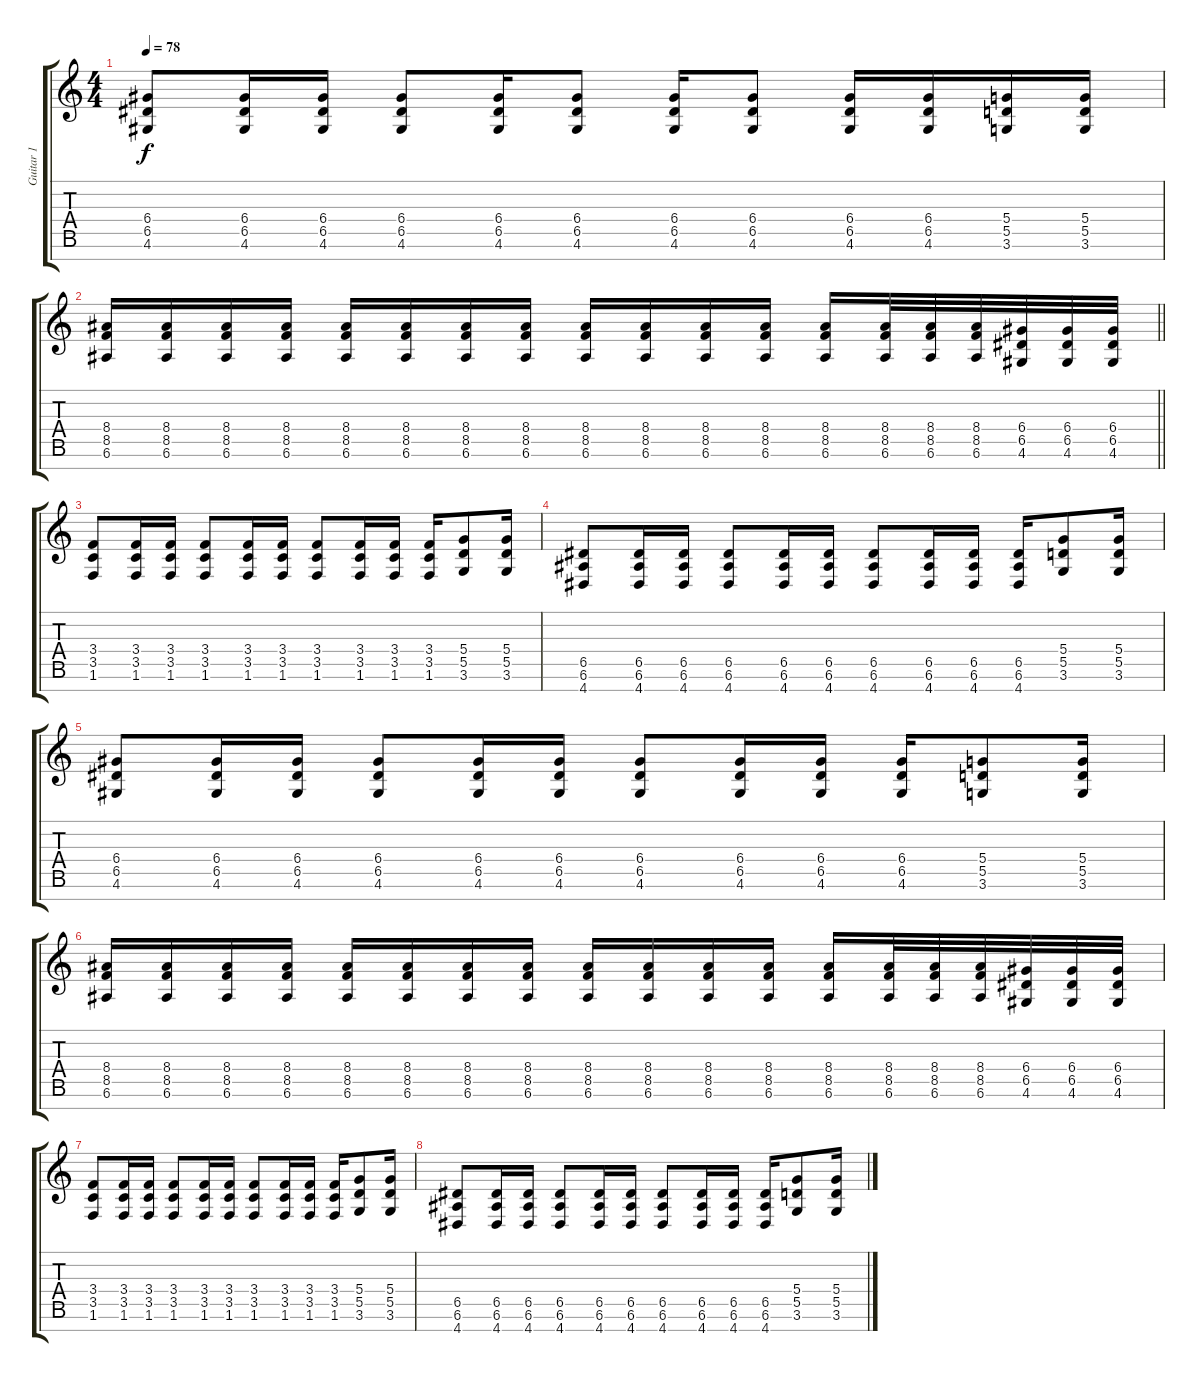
\track ("Guitar 1" "Guitar 1") {instrument distortionguitar}
\staff {score tabs}
\tuning (E4 B3 G3 D3 A2 E2 B1) {hide}
\ts (4 4)
\tempo 78
\clef g2
\ks c
(6.4 6.5 4.6).8{dy f} (6.4 6.5 4.6).16 (6.4 6.5 4.6).16 (6.4 6.5 4.6).8 (6.4 6.5 4.6).16 (6.4 6.5 4.6).8 (6.4 6.5 4.6).16 (6.4 6.5 4.6).8 (6.4 6.5 4.6).16 (6.4 6.5 4.6).16 (5.4 5.5 3.6).16 (5.4 5.5 3.6).16 |
\barLineRight lightlight
(8.4 8.5 6.6).16 (8.4 8.5 6.6).16 (8.4 8.5 6.6).16 (8.4 8.5 6.6).16 (8.4 8.5 6.6).16 (8.4 8.5 6.6).16 (8.4 8.5 6.6).16 (8.4 8.5 6.6).16 (8.4 8.5 6.6).16 (8.4 8.5 6.6).16 (8.4 8.5 6.6).16 (8.4 8.5 6.6).16 (8.4 8.5 6.6).16 (8.4 8.5 6.6).32 (8.4 8.5 6.6).32 (8.4 8.5 6.6).32 (6.4 6.5 4.6).32 (6.4 6.5 4.6).32 (6.4 6.5 4.6).32 |
(3.4 3.5 1.6).8 (3.4 3.5 1.6).16 (3.4 3.5 1.6).16 (3.4 3.5 1.6).8 (3.4 3.5 1.6).16 (3.4 3.5 1.6).16 (3.4 3.5 1.6).8 (3.4 3.5 1.6).16 (3.4 3.5 1.6).16 (3.4 3.5 1.6).16 (5.4 5.5 3.6).8 (5.4 5.5 3.6).16 |
(6.5 6.6 4.7).8 (6.5 6.6 4.7).16 (6.5 6.6 4.7).16 (6.5 6.6 4.7).8 (6.5 6.6 4.7).16 (6.5 6.6 4.7).16 (6.5 6.6 4.7).8 (6.5 6.6 4.7).16 (6.5 6.6 4.7).16 (6.5 6.6 4.7).16 (5.4 5.5 3.6).8 (5.4 5.5 3.6).16 |
(6.4 6.5 4.6).8 (6.4 6.5 4.6).16 (6.4 6.5 4.6).16 (6.4 6.5 4.6).8 (6.4 6.5 4.6).16 (6.4 6.5 4.6).16 (6.4 6.5 4.6).8 (6.4 6.5 4.6).16 (6.4 6.5 4.6).16 (6.4 6.5 4.6).16 (5.4 5.5 3.6).8 (5.4 5.5 3.6).16 |
(8.4 8.5 6.6).16 (8.4 8.5 6.6).16 (8.4 8.5 6.6).16 (8.4 8.5 6.6).16 (8.4 8.5 6.6).16 (8.4 8.5 6.6).16 (8.4 8.5 6.6).16 (8.4 8.5 6.6).16 (8.4 8.5 6.6).16 (8.4 8.5 6.6).16 (8.4 8.5 6.6).16 (8.4 8.5 6.6).16 (8.4 8.5 6.6).16 (8.4 8.5 6.6).32 (8.4 8.5 6.6).32 (8.4 8.5 6.6).32 (6.4 6.5 4.6).32 (6.4 6.5 4.6).32 (6.4 6.5 4.6).32 |
(3.4 3.5 1.6).8 (3.4 3.5 1.6).16 (3.4 3.5 1.6).16 (3.4 3.5 1.6).8 (3.4 3.5 1.6).16 (3.4 3.5 1.6).16 (3.4 3.5 1.6).8 (3.4 3.5 1.6).16 (3.4 3.5 1.6).16 (3.4 3.5 1.6).16 (5.4 5.5 3.6).8 (5.4 5.5 3.6).16 |
(6.5 6.6 4.7).8 (6.5 6.6 4.7).16 (6.5 6.6 4.7).16 (6.5 6.6 4.7).8 (6.5 6.6 4.7).16 (6.5 6.6 4.7).16 (6.5 6.6 4.7).8 (6.5 6.6 4.7).16 (6.5 6.6 4.7).16 (6.5 6.6 4.7).16 (5.4 5.5 3.6).8 (5.4 5.5 3.6).16
